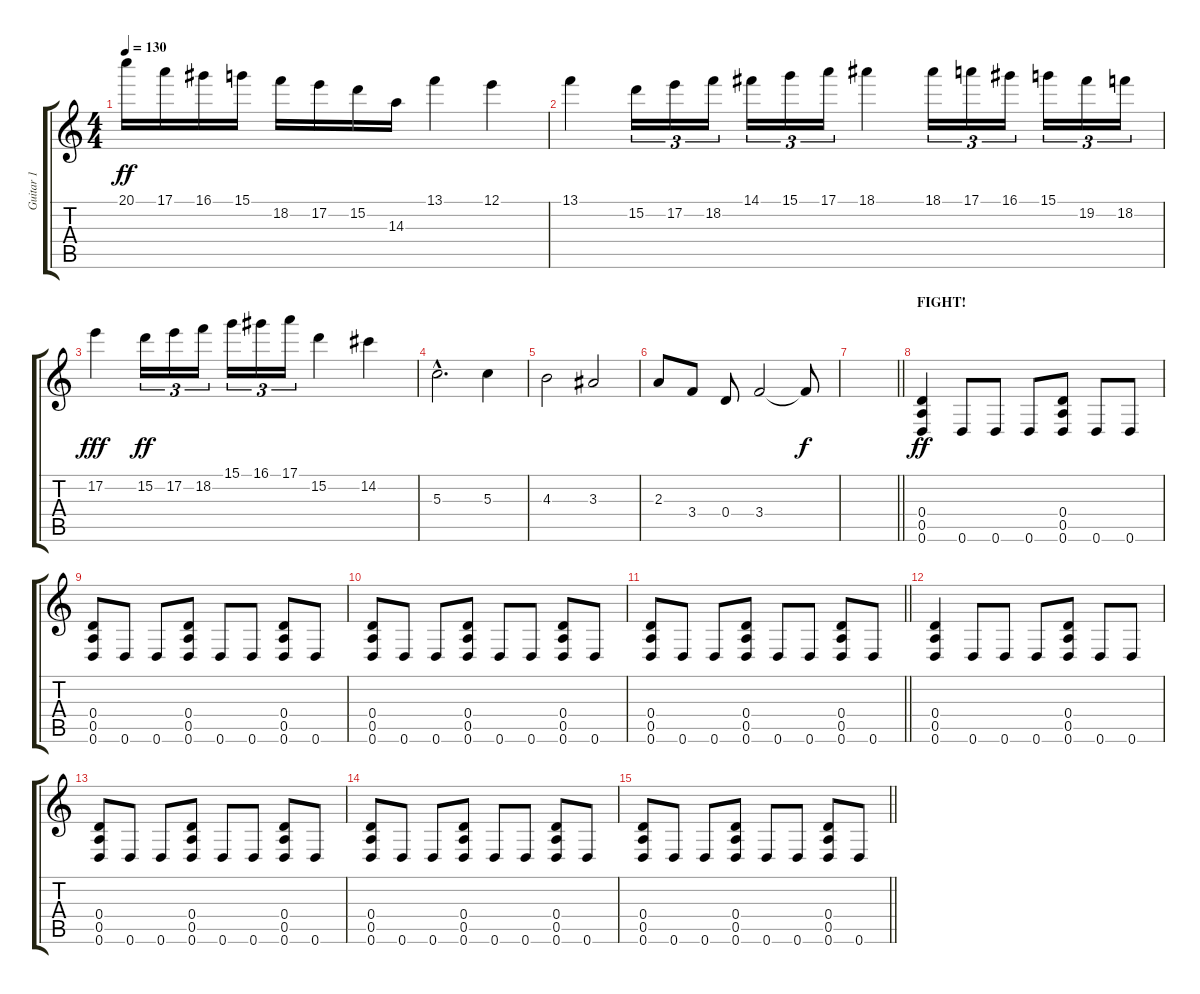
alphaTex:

\track ("Guitar 1" "Guitar 1") {instrument distortionguitar}
\staff {score tabs}
\tuning (E4 B3 G3 D3 A2 D2) {hide}
\ts (4 4)
\tempo 130
\clef g2
\ks c
20.1.16{dy ff} 17.1.16 16.1.16 15.1.16 18.2.16 17.2.16 15.2.16 14.3.16 13.1.4 12.1.4 |
13.1.4 15.2.16{tu (3 2)} 17.2.16{tu (3 2)} 18.2.16{tu (3 2)} 14.1.16{tu (3 2)} 15.1.16{tu (3 2)} 17.1.16{tu (3 2)} 18.1.4 18.1.16{tu (3 2)} 17.1.16{tu (3 2)} 16.1.16{tu (3 2)} 15.1.16{tu (3 2)} 19.2.16{tu (3 2)} 18.2.16{tu (3 2)} |
17.2.4{dy fff} 15.2.16{tu (3 2) dy ff} 17.2.16{tu (3 2)} 18.2.16{tu (3 2)} 15.1.16{tu (3 2)} 16.1.16{tu (3 2)} 17.1.16{tu (3 2)} 15.2.4 14.2.4 |
5.3{hac}.2{d} 5.3.4 |
4.3.2 3.3.2 |
2.3.8 3.4.8 0.4.8 3.4.2 3.4{t}.8{dy f} |
\barLineRight lightlight
|
\section ("" "FIGHT!")
(0.4 0.5 0.6).4{dy ff} 0.6.8 0.6.8 0.6.8 (0.4 0.5 0.6).8 0.6.8 0.6.8 |
(0.4 0.5 0.6).8 0.6.8 0.6.8 (0.4 0.5 0.6).8 0.6.8 0.6.8 (0.4 0.5 0.6).8 0.6.8 |
(0.4 0.5 0.6).8 0.6.8 0.6.8 (0.4 0.5 0.6).8 0.6.8 0.6.8 (0.4 0.5 0.6).8 0.6.8 |
\barLineRight lightlight
(0.4 0.5 0.6).8 0.6.8 0.6.8 (0.4 0.5 0.6).8 0.6.8 0.6.8 (0.4 0.5 0.6).8 0.6.8 |
(0.4 0.5 0.6).4 0.6.8 0.6.8 0.6.8 (0.4 0.5 0.6).8 0.6.8 0.6.8 |
(0.4 0.5 0.6).8 0.6.8 0.6.8 (0.4 0.5 0.6).8 0.6.8 0.6.8 (0.4 0.5 0.6).8 0.6.8 |
(0.4 0.5 0.6).8 0.6.8 0.6.8 (0.4 0.5 0.6).8 0.6.8 0.6.8 (0.4 0.5 0.6).8 0.6.8 |
\barLineRight lightlight
(0.4 0.5 0.6).8 0.6.8 0.6.8 (0.4 0.5 0.6).8 0.6.8 0.6.8 (0.4 0.5 0.6).8 0.6.8
